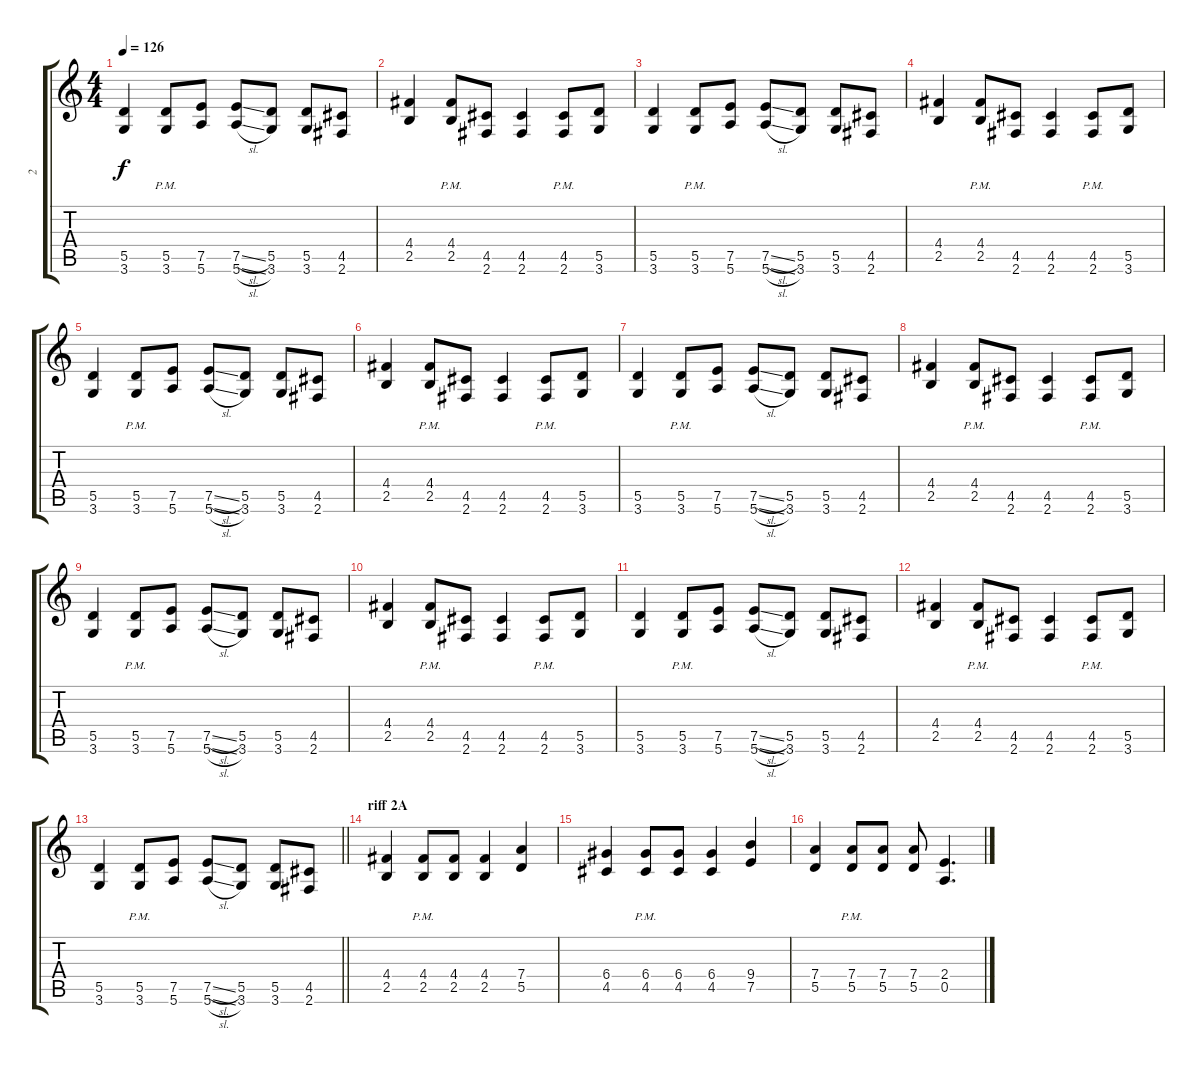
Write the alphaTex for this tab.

\track ("2" "2") {instrument overdrivenguitar}
\staff {score tabs}
\tuning (E4 B3 G3 D3 A2 E2) {hide}
\ts (4 4)
\tempo 126
\clef g2
\ks c
(5.5 3.6).4{dy f} (5.5{pm} 3.6{pm}).8 (7.5 5.6).8 (7.5{sl} 5.6{sl}).8 (5.5 3.6).8 (5.5 3.6).8 (4.5 2.6).8 |
(4.4 2.5).4 (4.4{pm} 2.5{pm}).8 (4.5 2.6).8 (4.5 2.6).4 (4.5{pm} 2.6{pm}).8 (5.5 3.6).8 |
(5.5 3.6).4 (5.5{pm} 3.6{pm}).8 (7.5 5.6).8 (7.5{sl} 5.6{sl}).8 (5.5 3.6).8 (5.5 3.6).8 (4.5 2.6).8 |
(4.4 2.5).4 (4.4{pm} 2.5{pm}).8 (4.5 2.6).8 (4.5 2.6).4 (4.5{pm} 2.6{pm}).8 (5.5 3.6).8 |
(5.5 3.6).4 (5.5{pm} 3.6{pm}).8 (7.5 5.6).8 (7.5{sl} 5.6{sl}).8 (5.5 3.6).8 (5.5 3.6).8 (4.5 2.6).8 |
(4.4 2.5).4 (4.4{pm} 2.5{pm}).8 (4.5 2.6).8 (4.5 2.6).4 (4.5{pm} 2.6{pm}).8 (5.5 3.6).8 |
(5.5 3.6).4 (5.5{pm} 3.6{pm}).8 (7.5 5.6).8 (7.5{sl} 5.6{sl}).8 (5.5 3.6).8 (5.5 3.6).8 (4.5 2.6).8 |
(4.4 2.5).4 (4.4{pm} 2.5{pm}).8 (4.5 2.6).8 (4.5 2.6).4 (4.5{pm} 2.6{pm}).8 (5.5 3.6).8 |
(5.5 3.6).4 (5.5{pm} 3.6{pm}).8 (7.5 5.6).8 (7.5{sl} 5.6{sl}).8 (5.5 3.6).8 (5.5 3.6).8 (4.5 2.6).8 |
(4.4 2.5).4 (4.4{pm} 2.5{pm}).8 (4.5 2.6).8 (4.5 2.6).4 (4.5{pm} 2.6{pm}).8 (5.5 3.6).8 |
(5.5 3.6).4 (5.5{pm} 3.6{pm}).8 (7.5 5.6).8 (7.5{sl} 5.6{sl}).8 (5.5 3.6).8 (5.5 3.6).8 (4.5 2.6).8 |
(4.4 2.5).4 (4.4{pm} 2.5{pm}).8 (4.5 2.6).8 (4.5 2.6).4 (4.5{pm} 2.6{pm}).8 (5.5 3.6).8 |
\barLineRight lightlight
(5.5 3.6).4 (5.5{pm} 3.6{pm}).8 (7.5 5.6).8 (7.5{sl} 5.6{sl}).8 (5.5 3.6).8 (5.5 3.6).8 (4.5 2.6).8 |
\section ("" "riff 2A")
(4.4 2.5).4 (4.4{pm} 2.5{pm}).8 (4.4 2.5).8 (4.4 2.5).4 (7.4 5.5).4 |
(6.4 4.5).4 (6.4{pm} 4.5{pm}).8 (6.4 4.5).8 (6.4 4.5).4 (9.4 7.5).4 |
(7.4 5.5).4 (7.4{pm} 5.5{pm}).8 (7.4 5.5).8 (7.4 5.5).8 (2.4 0.5).4{d}
